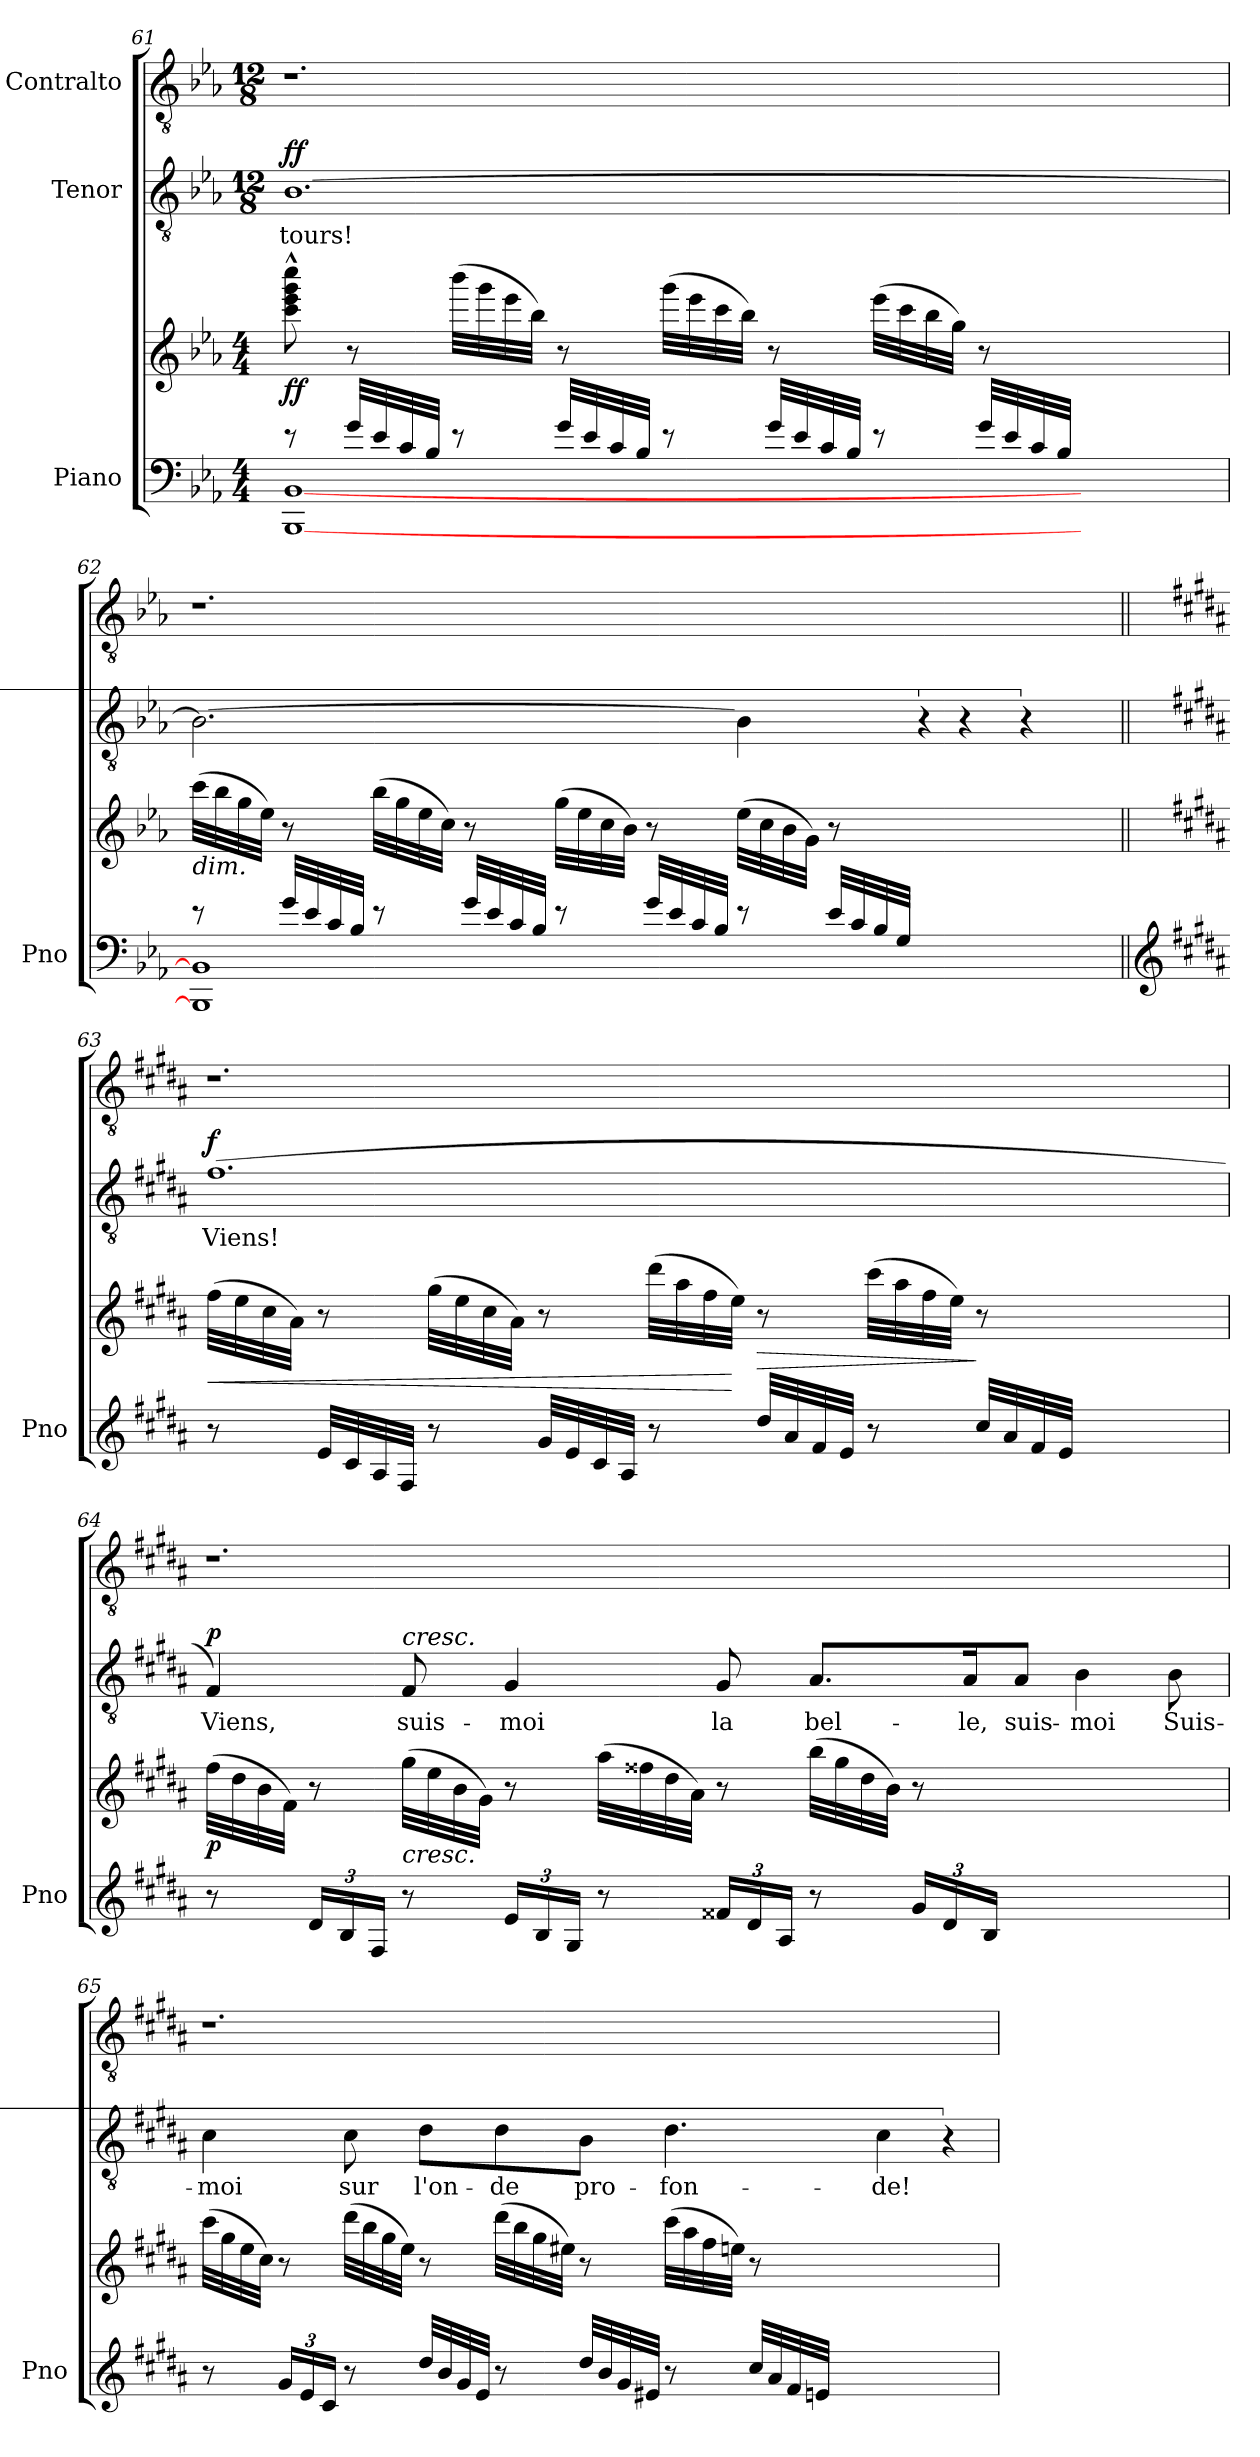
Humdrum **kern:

**kern	**kern	**dynam	**kern	**text	**dynam	**kern
*part3	*part3	*part3	*part2	*part2	*part2	*part1
*staff4	*staff3	*staff3/4	*staff2	*staff2	*staff2	*staff1
*I"Piano	*	*	*I"Tenor	*	*	*I"Contralto
*I'Pno	*	*	*	*	*	*
!!LO:PB:g=z
*clefF4	*clefG2	*	*clefGv2	*	*	*clefGv2
*k[b-e-a-]	*k[b-e-a-]	*	*k[b-e-a-]	*	*	*k[b-e-a-]
*M4/4	*M4/4	*	*M12/8	*	*	*M12/8
=61	=61	=61	=61	=61	=61	=61
*^	*	*	*	*	*	*
!	!	!	!LO:DY:b	!	!LO:LY:b	!LO:DY:a	!
8r	[<1BBB- [<1BB-	8ccc\^^ 8eee-\^^ 8ggg\^^ 8cccc\^^	ff	[1.B-	-tours!	ff	1.r
32g/LLL	.	8r	.	.	.	.	.
32e-/	.	.	.	.	.	.	.
32c/	.	.	.	.	.	.	.
32B-/JJJ	.	.	.	.	.	.	.
8r	.	(32bbb-\LLL	.	.	.	.	.
.	.	32ggg\	.	.	.	.	.
.	.	32eee-\	.	.	.	.	.
.	.	32bb-\JJJ)	.	.	.	.	.
32g/LLL	.	8r	.	.	.	.	.
32e-/	.	.	.	.	.	.	.
32c/	.	.	.	.	.	.	.
32B-/JJJ	.	.	.	.	.	.	.
8r	.	(32ggg\LLL	.	.	.	.	.
.	.	32eee-\	.	.	.	.	.
.	.	32ccc\	.	.	.	.	.
.	.	32bb-\JJJ)	.	.	.	.	.
32g/LLL	.	8r	.	.	.	.	.
32e-/	.	.	.	.	.	.	.
32c/	.	.	.	.	.	.	.
32B-/JJJ	.	.	.	.	.	.	.
8r	.	(32eee-\LLL	.	.	.	.	.
.	.	32ccc\	.	.	.	.	.
.	.	32bb-\	.	.	.	.	.
.	.	32gg\JJJ)	.	.	.	.	.
32g/LLL	.	8r	.	.	.	.	.
32e-/	.	.	.	.	.	.	.
32c/	.	.	.	.	.	.	.
32B-/JJJ	.	.	.	.	.	.	.
2ryy	2ryy	2ryy	.	.	.	.	.
!!LO:LB:g=z
=62	=62	=62	=62	=62	=62	=62	=62
!	!	!LO:TX:b:i:t=dim.	!	!	!	!	!
8r	1BBB-] 1BB-]	(>32ccc\LLL	.	2.B-\_	.	.	1.r
.	.	32bb-\	.	.	.	.	.
.	.	32gg\	.	.	.	.	.
.	.	32ee-\JJJ)	.	.	.	.	.
32g/LLL	.	8r	.	.	.	.	.
32e-/	.	.	.	.	.	.	.
32c/	.	.	.	.	.	.	.
32B-/JJJ	.	.	.	.	.	.	.
8r	.	(>32bb-\LLL	.	.	.	.	.
.	.	32gg\	.	.	.	.	.
.	.	32ee-\	.	.	.	.	.
.	.	32cc\JJJ)	.	.	.	.	.
32g/LLL	.	8r	.	.	.	.	.
32e-/	.	.	.	.	.	.	.
32c/	.	.	.	.	.	.	.
32B-/JJJ	.	.	.	.	.	.	.
8r	.	(>32gg\LLL	.	.	.	.	.
.	.	32ee-\	.	.	.	.	.
.	.	32cc\	.	.	.	.	.
.	.	32b-\JJJ)	.	.	.	.	.
32g/LLL	.	8r	.	.	.	.	.
32e-/	.	.	.	.	.	.	.
32c/	.	.	.	.	.	.	.
32B-/JJJ	.	.	.	.	.	.	.
8r	.	(>32ee-\LLL	.	4B-\]	.	.	.
.	.	32cc\	.	.	.	.	.
.	.	32b-\	.	.	.	.	.
.	.	32g\JJJ)	.	.	.	.	.
32e-/LLL	.	8r	.	.	.	.	.
32c/	.	.	.	.	.	.	.
32B-/	.	.	.	.	.	.	.
32G/JJJ	.	.	.	.	.	.	.
!	!	!	!	!LO:N:vis=8	!	!	!
2ryy	2ryy	2ryy	.	12r	.	.	.
!	!	!	!	!LO:N:vis=4	!	!	!
.	.	.	.	6r	.	.	.
!	!	!	!	!LO:N:vis=8	!	!	!
.	.	.	.	12r	.	.	.
.	.	.	.	6ryy	.	.	.
*v	*v	*	*	*	*	*	*
!!LO:LB:g=z
=63||	=63||	=63||	=63||	=63||	=63||	=63||
*clefG2	*	*	*	*	*	*
*k[f#c#g#d#a#]	*k[f#c#g#d#a#]	*	*k[f#c#g#d#a#]	*	*	*k[f#c#g#d#a#]
!	!	!LO:HP:b	!	!LO:LY:b	!LO:DY:a	!
8r	(32ff#\LLL	<	(1.f#	Viens!	f	1.r
.	32ee\	.	.	.	.	.
.	32cc#\	.	.	.	.	.
.	32a#\JJJ)	.	.	.	.	.
32e/LLL	8r	.	.	.	.	.
32c#/	.	.	.	.	.	.
32A#/	.	.	.	.	.	.
32F#/JJJ	.	.	.	.	.	.
8r	(32gg#\LLL	.	.	.	.	.
.	32ee\	.	.	.	.	.
.	32cc#\	.	.	.	.	.
.	32a#\JJJ)	.	.	.	.	.
32g#/LLL	8r	.	.	.	.	.
32e/	.	.	.	.	.	.
32c#/	.	.	.	.	.	.
32A#/JJJ	.	.	.	.	.	.
8r	(32ddd#\LLL	.	.	.	.	.
.	32aa#\	.	.	.	.	.
.	32ff#\	.	.	.	.	.
.	32ee\JJJ)	[	.	.	.	.
!	!	!LO:HP:b	!	!	!	!
32dd#/LLL	8r	>	.	.	.	.
32a#/	.	.	.	.	.	.
32f#/	.	.	.	.	.	.
32e/JJJ	.	.	.	.	.	.
8r	(32ccc#\LLL	.	.	.	.	.
.	32aa#\	.	.	.	.	.
.	32ff#\	.	.	.	.	.
.	32ee\JJJ)	.	.	.	.	.
32cc#/LLL	8r	]	.	.	.	.
32a#/	.	.	.	.	.	.
32f#/	.	.	.	.	.	.
32e/JJJ	.	.	.	.	.	.
2ryy	2ryy	.	.	.	.	.
!!LO:PB:g=z
=64	=64	=64	=64	=64	=64	=64
!	!	!LO:DY:b	!	!LO:LY:b	!LO:DY:a	!
8r	(32ff#\LLL	p	4F#/)	Viens,	p	1.r
.	32dd#\	.	.	.	.	.
.	32b\	.	.	.	.	.
.	32f#\JJJ)	.	.	.	.	.
*Xbrackettup	*	*	*	*	*	*
24d#/LL	8r	.	.	.	.	.
24B/	.	.	.	.	.	.
24F#/JJ	.	.	.	.	.	.
!	!	!	!LO:TX:a:i:t=cresc.	!	!	!
!	!LO:TX:b:i:t=cresc.	!	!	!	!	!
!	!	!	!	!LO:LY:b	!	!
8r	(32gg#\LLL	.	8F#/	suis-	.	.
.	32ee\	.	.	.	.	.
.	32b\	.	.	.	.	.
.	32g#\JJJ)	.	.	.	.	.
!	!	!	!	!LO:LY:b	!	!
24e/LL	8r	.	4G#/	-moi	.	.
24B/	.	.	.	.	.	.
24G#/JJ	.	.	.	.	.	.
8r	(32aa#\LLL	.	.	.	.	.
.	32ff##X\	.	.	.	.	.
.	32dd#\	.	.	.	.	.
.	32a#\JJJ)	.	.	.	.	.
!	!	!	!	!LO:LY:b	!	!
24f##X/LL	8r	.	8G#/	la	.	.
24d#/	.	.	.	.	.	.
24A#/JJ	.	.	.	.	.	.
!	!	!	!	!LO:LY:b	!	!
8r	(32bb\LLL	.	8.A#/L	bel-	.	.
.	32gg#\	.	.	.	.	.
.	32dd#\	.	.	.	.	.
.	32b\JJJ)	.	.	.	.	.
24g#/LL	8r	.	.	.	.	.
24d#/	.	.	.	.	.	.
!	!	!	!	!LO:LY:b	!	!
.	.	.	16A#/K	-le,	.	.
24B/JJ	.	.	.	.	.	.
!	!	!	!	!LO:LY:b	!	!
2ryy	2ryy	.	8A#/J	suis-	.	.
!	!	!	!	!LO:LY:b	!	!
.	.	.	4B\	-moi	.	.
!	!	!	!	!LO:LY:b	!	!
.	.	.	8B\	Suis-	.	.
!!LO:LB:g=z
=65	=65	=65	=65	=65	=65	=65
!	!	!	!	!LO:LY:b	!	!
8r	(32ccc#\LLL	.	4c#\	-moi	.	1.r
.	32gg#\	.	.	.	.	.
.	32ee\	.	.	.	.	.
.	32cc#\JJJ)	.	.	.	.	.
24g#/LL	8r	.	.	.	.	.
24e/	.	.	.	.	.	.
24c#/JJ	.	.	.	.	.	.
!	!	!	!	!LO:LY:b	!	!
8r	(32ddd#\LLL	.	8c#\	sur	.	.
.	32bb\	.	.	.	.	.
.	32gg#\	.	.	.	.	.
.	32ee\JJJ)	.	.	.	.	.
!	!	!	!	!LO:LY:b	!	!
32dd#/LLL	8r	.	8d#\L	l'on-	.	.
32b/	.	.	.	.	.	.
32g#/	.	.	.	.	.	.
32e/JJJ	.	.	.	.	.	.
!	!	!	!	!LO:LY:b	!	!
8r	(32ddd#\LLL	.	8d#\	-de	.	.
.	32bb\	.	.	.	.	.
.	32gg#\	.	.	.	.	.
.	32ee#X\JJJ)	.	.	.	.	.
!	!	!	!	!LO:LY:b	!	!
32dd#/LLL	8r	.	8B\J	pro-	.	.
32b/	.	.	.	.	.	.
32g#/	.	.	.	.	.	.
32e#X/JJJ	.	.	.	.	.	.
!	!	!	!	!LO:LY:b	!	!
8r	(32ccc#\LLL	.	4.d#\	-fon-	.	.
.	32aa#\	.	.	.	.	.
.	32ff#\	.	.	.	.	.
.	32een\JJJ)	.	.	.	.	.
32cc#/LLL	8r	.	.	.	.	.
32a#/	.	.	.	.	.	.
32f#/	.	.	.	.	.	.
32en/JJJ	.	.	.	.	.	.
2ryy	2ryy	.	.	.	.	.
!	!	!	!	!LO:LY:b	!	!
.	.	.	4c#\	-de!	.	.
!	!	!	!LO:N:vis=8	!	!	!
.	.	.	12r	.	.	.
.	.	.	24ryy	.	.	.
=	=	=	=	=	=	=
*-	*-	*-	*-	*-	*-	*-
